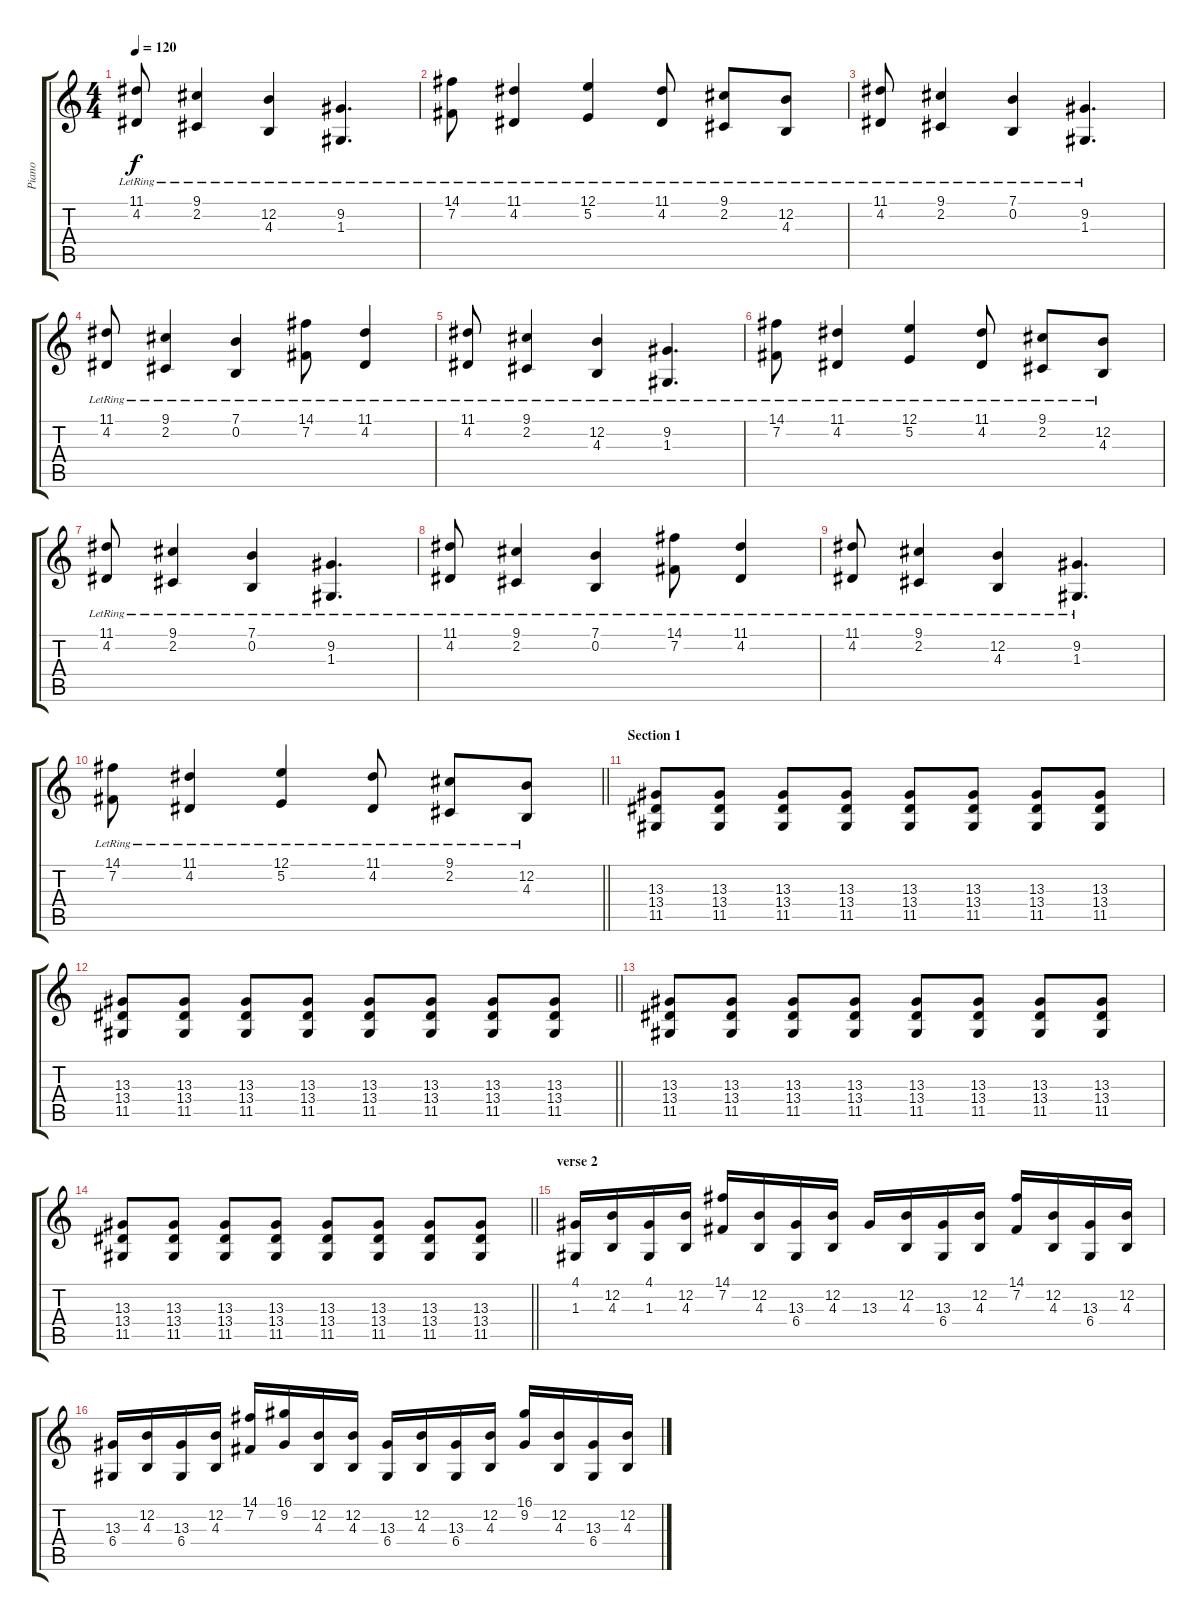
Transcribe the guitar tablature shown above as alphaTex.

\track ("Piano" "Piano") {instrument electricgrandpiano}
\staff {score tabs}
\tuning (E4 B3 G3 D3 A2 E2) {hide}
\ts (4 4)
\tempo 120
\clef g2
\ks c
(11.1{lr} 4.2{lr}).8{dy f} (9.1{lr} 2.2{lr}).4 (12.2{lr} 4.3{lr}).4 (9.2{lr} 1.3{lr}).4{d} |
(14.1{lr} 7.2{lr}).8 (11.1{lr} 4.2{lr}).4 (12.1{lr} 5.2{lr}).4 (11.1{lr} 4.2{lr}).8 (9.1{lr} 2.2{lr}).8 (12.2{lr} 4.3{lr}).8 |
(11.1{lr} 4.2{lr}).8 (9.1{lr} 2.2{lr}).4 (7.1{lr} 0.2{lr}).4 (9.2{lr} 1.3{lr}).4{d} |
(11.1{lr} 4.2{lr}).8 (9.1{lr} 2.2{lr}).4 (7.1{lr} 0.2{lr}).4 (14.1{lr} 7.2{lr}).8 (11.1{lr} 4.2{lr}).4 |
(11.1{lr} 4.2{lr}).8 (9.1{lr} 2.2{lr}).4 (12.2{lr} 4.3{lr}).4 (9.2{lr} 1.3{lr}).4{d} |
(14.1{lr} 7.2{lr}).8 (11.1{lr} 4.2{lr}).4 (12.1{lr} 5.2{lr}).4 (11.1{lr} 4.2{lr}).8 (9.1{lr} 2.2{lr}).8 (12.2{lr} 4.3{lr}).8 |
(11.1{lr} 4.2{lr}).8 (9.1{lr} 2.2{lr}).4 (7.1{lr} 0.2{lr}).4 (9.2{lr} 1.3{lr}).4{d} |
(11.1{lr} 4.2{lr}).8 (9.1{lr} 2.2{lr}).4 (7.1{lr} 0.2{lr}).4 (14.1{lr} 7.2{lr}).8 (11.1{lr} 4.2{lr}).4 |
(11.1{lr} 4.2{lr}).8 (9.1{lr} 2.2{lr}).4 (12.2{lr} 4.3{lr}).4 (9.2{lr} 1.3{lr}).4{d} |
\barLineRight lightlight
(14.1{lr} 7.2{lr}).8{volume 9} (11.1{lr} 4.2{lr}).4 (12.1{lr} 5.2{lr}).4 (11.1{lr} 4.2{lr}).8 (9.1{lr} 2.2{lr}).8 (12.2{lr} 4.3{lr}).8 |
\section ("" "Section 1")
(13.3 13.4 11.5).8 (13.3 13.4 11.5).8 (13.3 13.4 11.5).8 (13.3 13.4 11.5).8 (13.3 13.4 11.5).8 (13.3 13.4 11.5).8 (13.3 13.4 11.5).8 (13.3 13.4 11.5).8 |
\barLineRight lightlight
(13.3 13.4 11.5).8 (13.3 13.4 11.5).8 (13.3 13.4 11.5).8 (13.3 13.4 11.5).8 (13.3 13.4 11.5).8 (13.3 13.4 11.5).8 (13.3 13.4 11.5).8 (13.3 13.4 11.5).8 |
(13.3 13.4 11.5).8 (13.3 13.4 11.5).8 (13.3 13.4 11.5).8 (13.3 13.4 11.5).8 (13.3 13.4 11.5).8 (13.3 13.4 11.5).8 (13.3 13.4 11.5).8 (13.3 13.4 11.5).8 |
\barLineRight lightlight
(13.3 13.4 11.5).8{volume 14} (13.3 13.4 11.5).8 (13.3 13.4 11.5).8 (13.3 13.4 11.5).8 (13.3 13.4 11.5).8 (13.3 13.4 11.5).8 (13.3 13.4 11.5).8 (13.3 13.4 11.5).8 |
\section ("" "verse 2")
(4.1 1.3).16 (12.2 4.3).16 (4.1 1.3).16 (12.2 4.3).16 (14.1 7.2).16 (12.2 4.3).16 (13.3 6.4).16 (12.2 4.3).16 13.3.16 (12.2 4.3).16 (13.3 6.4).16 (12.2 4.3).16 (14.1 7.2).16 (12.2 4.3).16 (13.3 6.4).16 (12.2 4.3).16 |
(13.3 6.4).16 (12.2 4.3).16 (13.3 6.4).16 (12.2 4.3).16 (14.1 7.2).16 (16.1 9.2).16 (12.2 4.3).16 (12.2 4.3).16 (13.3 6.4).16 (12.2 4.3).16 (13.3 6.4).16 (12.2 4.3).16 (16.1 9.2).16 (12.2 4.3).16 (13.3 6.4).16 (12.2 4.3).16
